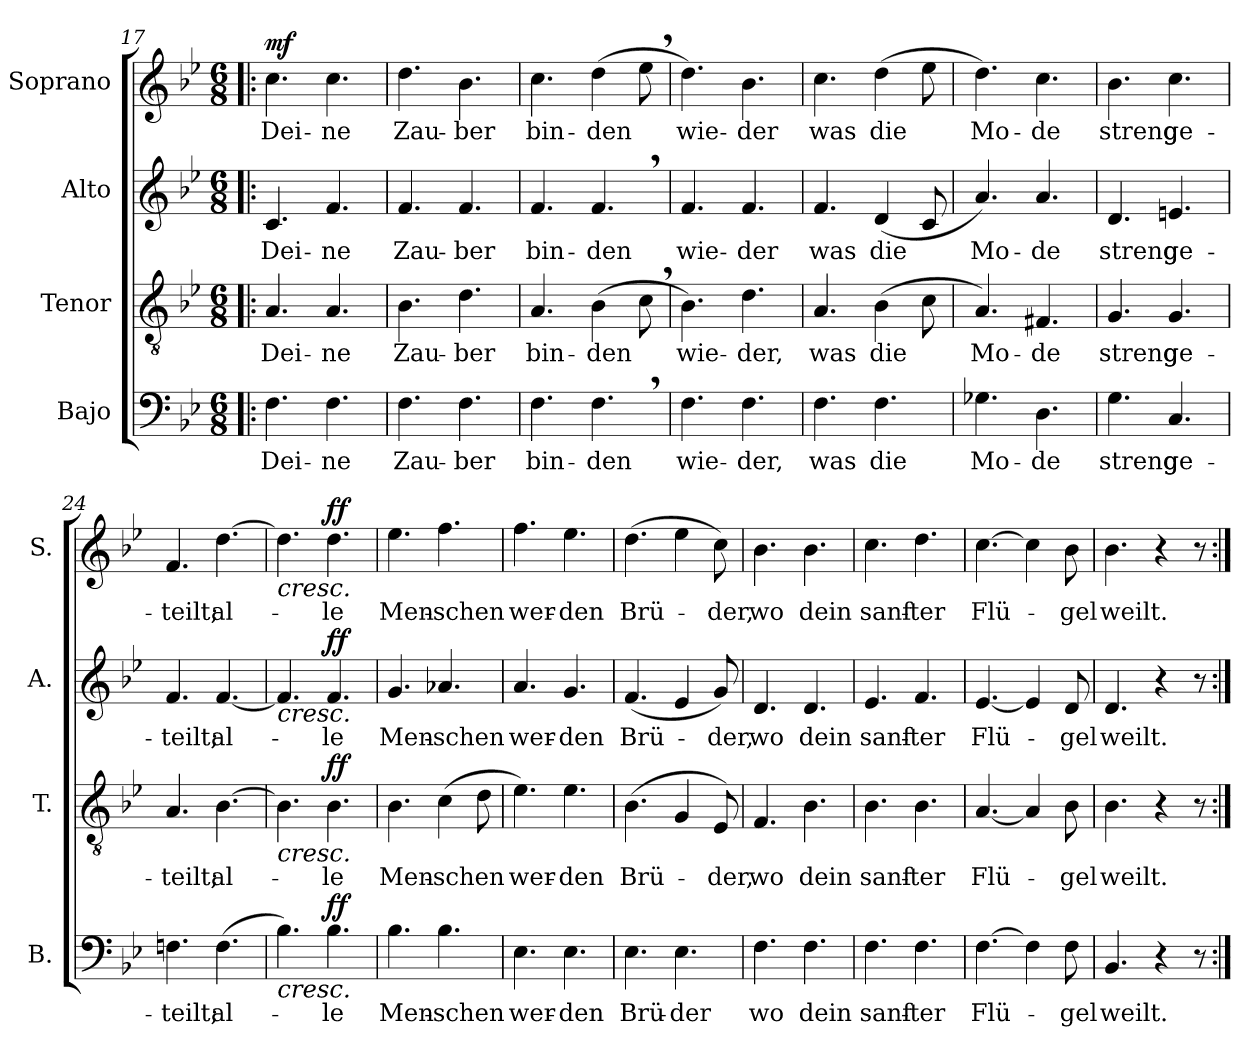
**kern	**text	**dynam	**kern	**text	**dynam	**kern	**text	**dynam	**kern	**text	**dynam
*part4	*part4	*part4	*part3	*part3	*part3	*part2	*part2	*part2	*part1	*part1	*part1
*staff4	*staff4	*staff4	*staff3	*staff3	*staff3	*staff2	*staff2	*staff2	*staff1	*staff1	*staff1
*I"Bajo	*	*	*I"Tenor	*	*	*I"Alto	*	*	*I"Soprano	*	*
*I'B.	*	*	*I'T.	*	*	*I'A.	*	*	*I'S.	*	*
*clefF4	*	*	*clefGv2	*	*	*clefG2	*	*	*clefG2	*	*
*k[b-e-]	*	*	*k[b-e-]	*	*	*k[b-e-]	*	*	*k[b-e-]	*	*
*B-:	*	*	*B-:	*	*	*B-:	*	*	*B-:	*	*
*M6/8	*	*	*M6/8	*	*	*M6/8	*	*	*M6/8	*	*
=17!|:	=17!|:	=17!|:	=17!|:	=17!|:	=17!|:	=17!|:	=17!|:	=17!|:	=17!|:	=17!|:	=17!|:
!	!LO:LY:color=#000000	!	!	!LO:LY:color=#000000	!	!	!LO:LY:color=#000000	!	!	!LO:LY:color=#000000	!LO:DY:b
4.F	Dei-	.	4.A	Dei-	.	4.c	Dei-	.	4.cc	Dei-	mf
!	!LO:LY:color=#000000	!	!	!LO:LY:color=#000000	!	!	!LO:LY:color=#000000	!	!	!LO:LY:color=#000000	!
4.F	-ne	.	4.A	-ne	.	4.f	-ne	.	4.cc	-ne	.
=18	=18	=18	=18	=18	=18	=18	=18	=18	=18	=18	=18
!	!LO:LY:color=#000000	!	!	!LO:LY:color=#000000	!	!	!LO:LY:color=#000000	!	!	!LO:LY:color=#000000	!
4.F	Zau-	.	4.B-	Zau-	.	4.f	Zau-	.	4.dd	Zau-	.
!	!LO:LY:color=#000000	!	!	!LO:LY:color=#000000	!	!	!LO:LY:color=#000000	!	!	!LO:LY:color=#000000	!
4.F	-ber	.	4.d	-ber	.	4.f	-ber	.	4.b-	-ber	.
=19	=19	=19	=19	=19	=19	=19	=19	=19	=19	=19	=19
!	!LO:LY:color=#000000	!	!	!LO:LY:color=#000000	!	!	!LO:LY:color=#000000	!	!	!LO:LY:color=#000000	!
4.F	bin-	.	4.A	bin-	.	4.f	bin-	.	4.cc	bin-	.
!	!LO:LY:color=#000000	!	!	!LO:LY:color=#000000	!	!	!LO:LY:color=#000000	!	!	!LO:LY:color=#000000	!
4.F,	-den	.	(>4B-	-den	.	4.f,	-den	.	(>4dd	-den	.
.	.	.	8c,	.	.	.	.	.	8ee-,	.	.
=20	=20	=20	=20	=20	=20	=20	=20	=20	=20	=20	=20
!	!LO:LY:color=#000000	!	!	!LO:LY:color=#000000	!	!	!LO:LY:color=#000000	!	!	!LO:LY:color=#000000	!
4.F	wie-	.	4.B-)	wie-	.	4.f	wie-	.	4.dd)	wie-	.
!	!LO:LY:color=#000000	!	!	!LO:LY:color=#000000	!	!	!LO:LY:color=#000000	!	!	!LO:LY:color=#000000	!
4.F	-der,	.	4.d	-der,	.	4.f	-der	.	4.b-	-der	.
!!LO:LB:g=z
=21	=21	=21	=21	=21	=21	=21	=21	=21	=21	=21	=21
!	!LO:LY:color=#000000	!	!	!LO:LY:color=#000000	!	!	!LO:LY:color=#000000	!	!	!LO:LY:color=#000000	!
4.F	was	.	4.A	was	.	4.f	was	.	4.cc	was	.
!	!LO:LY:color=#000000	!	!	!LO:LY:color=#000000	!	!	!LO:LY:color=#000000	!	!	!LO:LY:color=#000000	!
4.F	die	.	(>4B-	die	.	(<4d	die	.	(>4dd	die	.
.	.	.	8c	.	.	8c	.	.	8ee-	.	.
=22	=22	=22	=22	=22	=22	=22	=22	=22	=22	=22	=22
!	!LO:LY:color=#000000	!	!	!LO:LY:color=#000000	!	!	!LO:LY:color=#000000	!	!	!LO:LY:color=#000000	!
4.G-X	Mo-	.	4.A)	Mo-	.	4.a)	Mo-	.	4.dd)	Mo-	.
!	!LO:LY:color=#000000	!	!	!LO:LY:color=#000000	!	!	!LO:LY:color=#000000	!	!	!LO:LY:color=#000000	!
4.D	-de	.	4.F#X	-de	.	4.a	-de	.	4.cc	-de	.
=23	=23	=23	=23	=23	=23	=23	=23	=23	=23	=23	=23
!	!LO:LY:color=#000000	!	!	!LO:LY:color=#000000	!	!	!LO:LY:color=#000000	!	!	!LO:LY:color=#000000	!
4.G	streng	.	4.G	streng	.	4.d	streng	.	4.b-	streng	.
!	!LO:LY:color=#000000	!	!	!LO:LY:color=#000000	!	!	!LO:LY:color=#000000	!	!	!LO:LY:color=#000000	!
4.C	ge-	.	4.G	ge-	.	4.en	ge-	.	4.cc	ge-	.
=24	=24	=24	=24	=24	=24	=24	=24	=24	=24	=24	=24
!	!LO:LY:color=#000000	!	!	!LO:LY:color=#000000	!	!	!LO:LY:color=#000000	!	!	!LO:LY:color=#000000	!
4.Fn	-teilt;	.	4.A	-teilt;	.	4.f	-teilt;	.	4.f	-teilt;	.
!	!LO:LY:color=#000000	!	!	!LO:LY:color=#000000	!	!	!LO:LY:color=#000000	!	!	!LO:LY:color=#000000	!
(>4.F	al-	.	[4.B-	al-	.	[4.f	al-	.	[4.dd	al-	.
=25	=25	=25	=25	=25	=25	=25	=25	=25	=25	=25	=25
!	!	!LO:HP:b	!	!	!LO:HP:b	!	!	!LO:HP:b	!	!	!LO:HP:b
4.B-)	.	<	4.B-]	.	<	4.f]	.	<	4.dd]	.	<
!	!LO:LY:color=#000000	!LO:DY:b	!	!LO:LY:color=#000000	!LO:DY:b	!	!LO:LY:color=#000000	!LO:DY:b	!	!LO:LY:color=#000000	!LO:DY:b
4.B-	le	ff	4.B-	-le	ff	4.f	-le	ff	4.dd	-le	ff
.	.	[	.	.	[	.	.	[	.	.	[
=26	=26	=26	=26	=26	=26	=26	=26	=26	=26	=26	=26
!	!LO:LY:color=#000000	!	!	!LO:LY:color=#000000	!	!	!LO:LY:color=#000000	!	!	!LO:LY:color=#000000	!
4.B-	Men-	.	4.B-	Men-	.	4.g	Men-	.	4.ee-	Men-	.
!	!LO:LY:color=#000000	!	!	!LO:LY:color=#000000	!	!	!LO:LY:color=#000000	!	!	!LO:LY:color=#000000	!
4.B-	-schen	.	(>4c	-schen	.	4.a-X	-schen	.	4.ff	-schen	.
.	.	.	8d	.	.	.	.	.	.	.	.
!!LO:LB:g=z
=27	=27	=27	=27	=27	=27	=27	=27	=27	=27	=27	=27
!	!LO:LY:color=#000000	!	!	!LO:LY:color=#000000	!	!	!LO:LY:color=#000000	!	!	!LO:LY:color=#000000	!
4.E-	wer-	.	4.e-)	wer-	.	4.a	wer-	.	4.ff	wer-	.
!	!LO:LY:color=#000000	!	!	!LO:LY:color=#000000	!	!	!LO:LY:color=#000000	!	!	!LO:LY:color=#000000	!
4.E-	-den	.	4.e-	-den	.	4.g	-den	.	4.ee-	-den	.
=28	=28	=28	=28	=28	=28	=28	=28	=28	=28	=28	=28
!	!LO:LY:color=#000000	!	!	!LO:LY:color=#000000	!	!	!LO:LY:color=#000000	!	!	!LO:LY:color=#000000	!
4.E-	Brü-	.	(>4.B-	Brü-	.	(<4.f	Brü-	.	(>4.dd	Brü-	.
!	!LO:LY:color=#000000	!	!	!	!	!	!	!	!	!	!
4.E-	-der	.	4G	.	.	4e-	.	.	4ee-	.	.
!	!	!	!	!LO:LY:color=#000000	!	!	!LO:LY:color=#000000	!	!	!LO:LY:color=#000000	!
.	.	.	8E-)	-der,	.	8g)	-der,	.	8cc)	-der,	.
=29	=29	=29	=29	=29	=29	=29	=29	=29	=29	=29	=29
!	!LO:LY:color=#000000	!	!	!LO:LY:color=#000000	!	!	!LO:LY:color=#000000	!	!	!LO:LY:color=#000000	!
4.F	wo	.	4.F	wo	.	4.d	wo	.	4.b-	wo	.
!	!LO:LY:color=#000000	!	!	!LO:LY:color=#000000	!	!	!LO:LY:color=#000000	!	!	!LO:LY:color=#000000	!
4.F	dein	.	4.B-	dein	.	4.d	dein	.	4.b-	dein	.
=30	=30	=30	=30	=30	=30	=30	=30	=30	=30	=30	=30
!	!LO:LY:color=#000000	!	!	!LO:LY:color=#000000	!	!	!LO:LY:color=#000000	!	!	!LO:LY:color=#000000	!
4.F	sanf-	.	4.B-	sanf-	.	4.e-	sanf-	.	4.cc	sanf-	.
!	!LO:LY:color=#000000	!	!	!LO:LY:color=#000000	!	!	!LO:LY:color=#000000	!	!	!LO:LY:color=#000000	!
4.F	-ter	.	4.B-	-ter	.	4.f	-ter	.	4.dd	-ter	.
=31	=31	=31	=31	=31	=31	=31	=31	=31	=31	=31	=31
!	!LO:LY:color=#000000	!	!	!LO:LY:color=#000000	!	!	!LO:LY:color=#000000	!	!	!LO:LY:color=#000000	!
[4.F	Flü-	.	[4.A	Flü-	.	[4.e-	Flü-	.	[4.cc	Flü-	.
4F]	.	.	4A]	.	.	4e-]	.	.	4cc]	.	.
!	!LO:LY:color=#000000	!	!	!LO:LY:color=#000000	!	!	!LO:LY:color=#000000	!	!	!LO:LY:color=#000000	!
8F	-gel	.	8B-	-gel	.	8d	-gel	.	8b-	-gel	.
=32	=32	=32	=32	=32	=32	=32	=32	=32	=32	=32	=32
!	!LO:LY:color=#000000	!	!	!LO:LY:color=#000000	!	!	!LO:LY:color=#000000	!	!	!LO:LY:color=#000000	!
4.BB-	weilt.	.	4.B-	weilt.	.	4.d	weilt.	.	4.b-	weilt.	.
4r	.	.	4r	.	.	4r	.	.	4r	.	.
8r	.	.	8r	.	.	8r	.	.	8r	.	.
=:|!	=:|!	=:|!	=:|!	=:|!	=:|!	=:|!	=:|!	=:|!	=:|!	=:|!	=:|!
*-	*-	*-	*-	*-	*-	*-	*-	*-	*-	*-	*-
